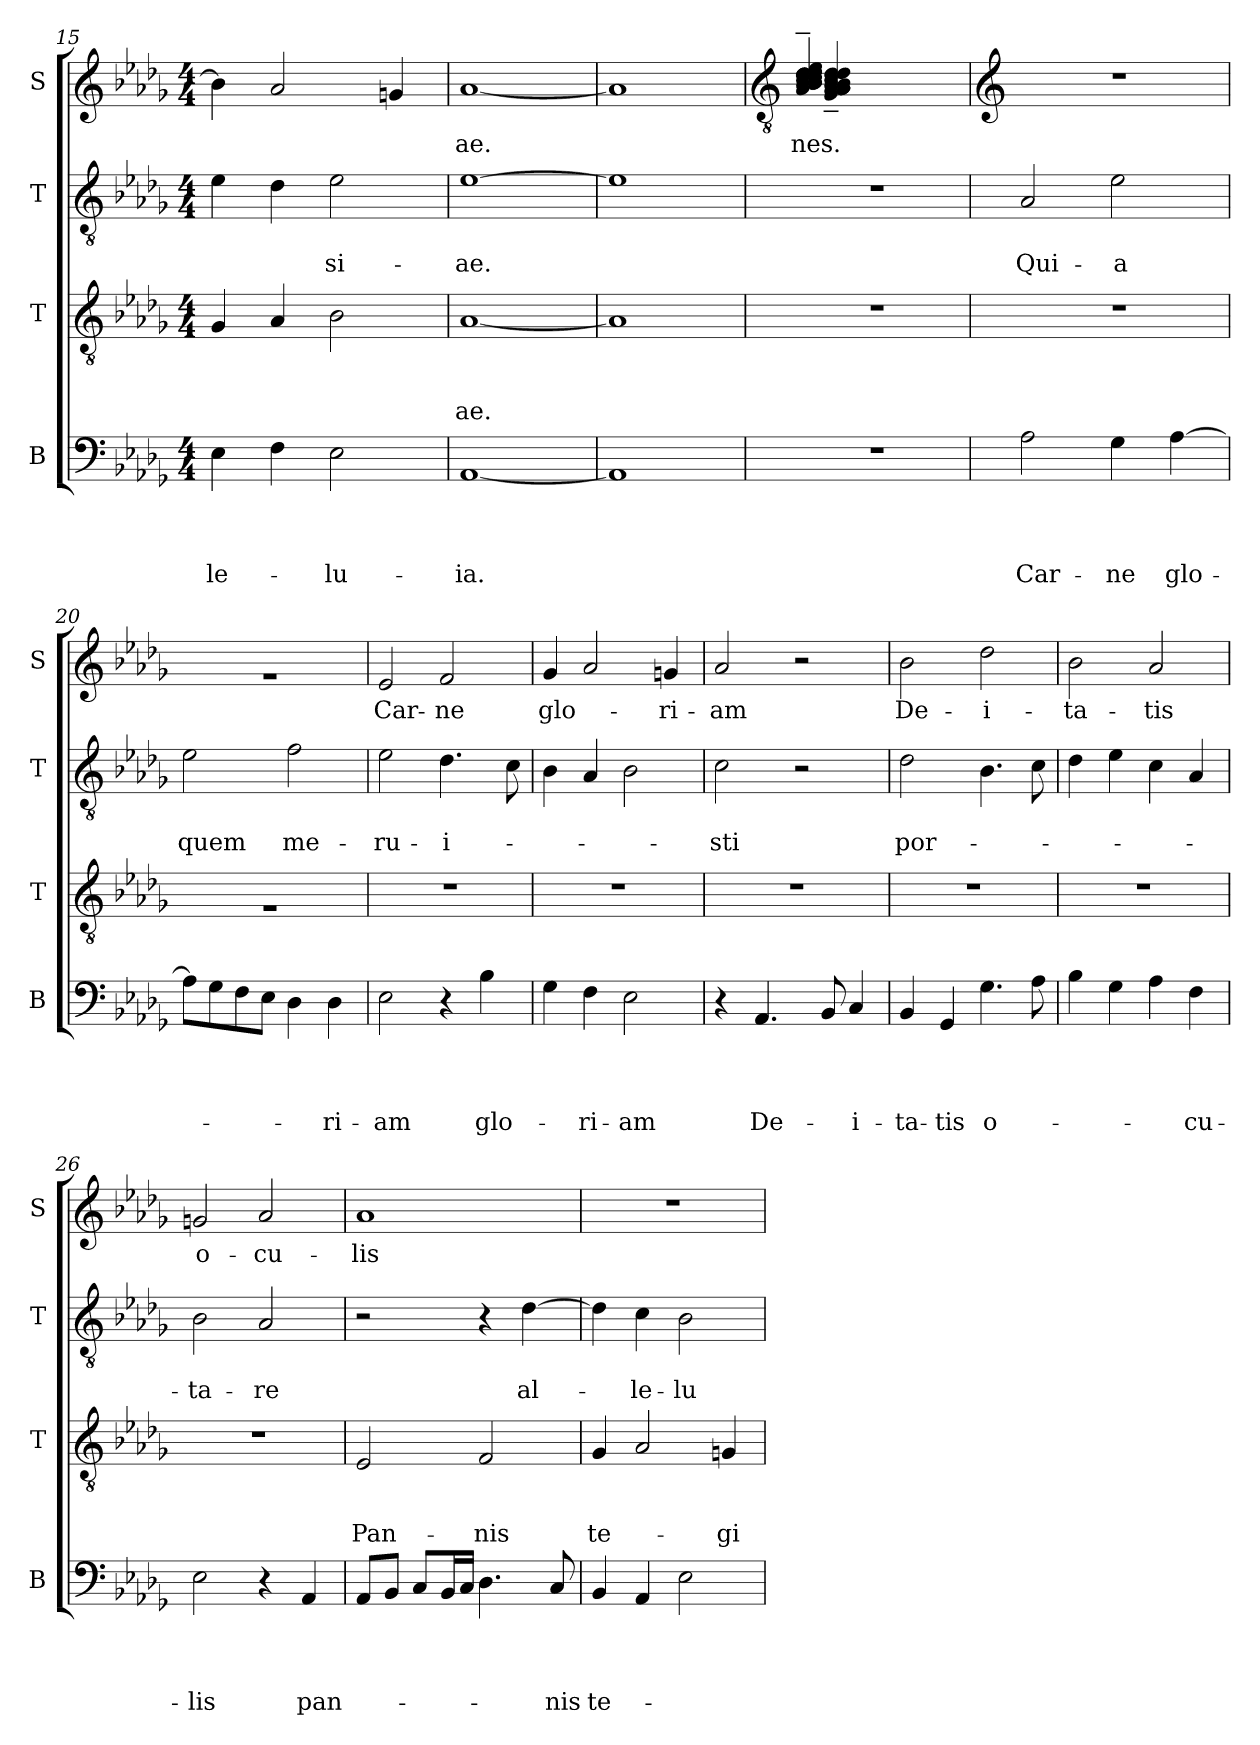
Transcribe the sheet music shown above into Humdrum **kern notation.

**kern	**text	**text	**text	**text	**kern	**text	**text	**text	**kern	**text	**text	**kern	**text
*part4	*part4	*part4	*part4	*part4	*part3	*part3	*part3	*part3	*part2	*part2	*part2	*part1	*part1
*staff4	*staff4	*staff4	*staff4	*staff4	*staff3	*staff3	*staff3	*staff3	*staff2	*staff2	*staff2	*staff1	*staff1
*I"B	*	*	*	*	*I"T	*	*	*	*I"T	*	*	*I"S	*
*I'B	*	*	*	*	*I'T	*	*	*	*I'T	*	*	*I'S	*
*clefF4	*	*	*	*	*clefGv2	*	*	*	*clefGv2	*	*	*clefG2	*
*k[b-e-a-d-g-]	*	*	*	*	*k[b-e-a-d-g-]	*	*	*	*k[b-e-a-d-g-]	*	*	*k[b-e-a-d-g-]	*
*D-:	*	*	*	*	*D-:	*	*	*	*D-:	*	*	*D-:	*
*M4/4	*	*	*	*	*M4/4	*	*	*	*M4/4	*	*	*M4/4	*
=15	=15	=15	=15	=15	=15	=15	=15	=15	=15	=15	=15	=15	=15
!	!	!	!	!LO:LY:b	!	!	!	!	!	!	!	!	!
4E-\	.	.	.	-le-	4G-/	.	.	.	4e-\	.	.	4b-\]	.
4F\	.	.	.	.	4A-/	.	.	.	4d-\	.	.	2a-/	.
!	!	!	!	!LO:LY:b	!	!	!	!	!	!	!LO:LY:b	!	!
2E-\	.	.	.	-lu-	2B-\	.	.	.	2e-\	.	-si-	.	.
.	.	.	.	.	.	.	.	.	.	.	.	4gn/	.
=16	=16	=16	=16	=16	=16	=16	=16	=16	=16	=16	=16	=16	=16
!	!	!	!	!LO:LY:b	!	!	!	!LO:LY:b	!	!	!LO:LY:b	!	!LO:LY:b
[<1AA-	.	.	.	-ia.	[<1A-	.	.	-ae.	[>1e-	.	-ae.	[<1a-	-ae.
=17	=17	=17	=17	=17	=17	=17	=17	=17	=17	=17	=17	=17	=17
1AA-]	.	.	.	.	1A-]	.	.	.	1e-]	.	.	1a-]	.
!!LO:LB:g=z
=18	=18	=18	=18	=18	=18	=18	=18	=18	=18	=18	=18	=18	=18
*	*	*	*	*	*	*	*	*	*	*	*	*clefGv2	*
!	!	!	!	!	!	!	!	!	!	!	!	!	!LO:LY:b
*	*	*	*	*	*	*	*	*	*	*	*	*^	*
!	!	!	!	!	!	!	!	!	!	!	!	!	!	!LO:LY:b
1r	.	.	.	.	1r	.	.	.	1r	.	.	4A-/~< 4B-/~< 4B-/~< 4B-/~< 4c/~< 4c/~< 4d-/~< 4d-/~< 4d-/~< 4d-/~< 4d-/~< 4e-/~<	4G-/~< 4A-/~< 4A-/~< 4A-/~< 4B-/~< 4B-/~< 4c/~< 4d-/~< 4d-/~<	-nes.
.	.	.	.	.	.	.	.	.	.	.	.	2.ryy	2.ryy	.
*	*	*	*	*	*	*	*	*	*	*	*	*v	*v	*
!!LO:PB:g=z
=19	=19	=19	=19	=19	=19	=19	=19	=19	=19	=19	=19	=19	=19
*	*	*	*	*	*	*	*	*	*	*	*	*clefG2	*
*	*	*	*	*	*	*	*	*	*	*	*	*^	*
!	!	!	!	!LO:LY:b	!	!	!	!	!	!	!LO:LY:b	!	!	!
*	*	*	*	*	*	*	*	*	*	*	*	*v	*v	*
2A-\	.	.	.	Car-	1r	.	.	.	2A-/	.	Qui-	1r	.
!	!	!	!	!LO:LY:b	!	!	!	!	!	!	!LO:LY:b	!	!
4G-\	.	.	.	-ne	.	.	.	.	2e-\	.	-a	.	.
!	!	!	!	!LO:LY:b	!	!	!	!	!	!	!	!	!
[>4A-\	.	.	.	glo-	.	.	.	.	.	.	.	.	.
=20	=20	=20	=20	=20	=20	=20	=20	=20	=20	=20	=20	=20	=20
!	!	!	!	!	!	!	!	!	!	!	!LO:LY:b	!	!
8A-\L]	.	.	.	.	1rA	.	.	.	2e-\	.	quem	1ra	.
8G-\	.	.	.	.	.	.	.	.	.	.	.	.	.
8F\	.	.	.	.	.	.	.	.	.	.	.	.	.
8E-\J	.	.	.	.	.	.	.	.	.	.	.	.	.
!	!	!	!	!	!	!	!	!	!	!	!LO:LY:b	!	!
4D-\	.	.	.	.	.	.	.	.	2f\	.	me-	.	.
!	!	!	!	!LO:LY:b	!	!	!	!	!	!	!	!	!
4D-\	.	.	.	-ri-	.	.	.	.	.	.	.	.	.
=21	=21	=21	=21	=21	=21	=21	=21	=21	=21	=21	=21	=21	=21
!	!	!	!	!LO:LY:b	!	!	!	!	!	!	!LO:LY:b	!	!LO:LY:b
2E-\	.	.	.	-am	1r	.	.	.	2e-\	.	-ru-	2e-/	Car-
!	!	!	!	!	!	!	!	!	!	!	!LO:LY:b	!	!LO:LY:b
4r	.	.	.	.	.	.	.	.	4.d-\	.	-i-	2f/	-ne
!	!	!	!	!LO:LY:b	!	!	!	!	!	!	!	!	!
4B-\	.	.	.	glo-	.	.	.	.	.	.	.	.	.
.	.	.	.	.	.	.	.	.	8c\	.	.	.	.
=22	=22	=22	=22	=22	=22	=22	=22	=22	=22	=22	=22	=22	=22
!	!	!	!	!	!	!	!	!	!	!	!	!	!LO:LY:b
4G-\	.	.	.	.	1r	.	.	.	4B-\	.	.	4g-/	glo-
!	!	!	!	!LO:LY:b	!	!	!	!	!	!	!	!	!
4F\	.	.	.	-ri-	.	.	.	.	4A-/	.	.	2a-/	.
!	!	!	!	!LO:LY:b	!	!	!	!	!	!	!	!	!
2E-\	.	.	.	-am	.	.	.	.	2B-\	.	.	.	.
!	!	!	!	!	!	!	!	!	!	!	!	!	!LO:LY:b
.	.	.	.	.	.	.	.	.	.	.	.	4gn/	-ri-
=23	=23	=23	=23	=23	=23	=23	=23	=23	=23	=23	=23	=23	=23
!	!	!	!	!	!	!	!	!	!	!	!LO:LY:b	!	!LO:LY:b
4r	.	.	.	.	1r	.	.	.	2c\	.	-sti	2a-/	-am
!	!	!	!	!LO:LY:b	!	!	!	!	!	!	!	!	!
4.AA-/	.	.	.	De-	.	.	.	.	.	.	.	.	.
.	.	.	.	.	.	.	.	.	2r	.	.	2r	.
8BB-/	.	.	.	.	.	.	.	.	.	.	.	.	.
!	!	!	!	!LO:LY:b	!	!	!	!	!	!	!	!	!
4C/	.	.	.	-i-	.	.	.	.	.	.	.	.	.
=24	=24	=24	=24	=24	=24	=24	=24	=24	=24	=24	=24	=24	=24
!	!	!	!	!LO:LY:b	!	!	!	!	!	!	!LO:LY:b	!	!LO:LY:b
4BB-/	.	.	.	-ta-	1r	.	.	.	2d-\	.	por-	2b-\	De-
!	!	!	!	!LO:LY:b:rj	!	!	!	!	!	!	!	!	!
4GG-/	.	.	.	-tis	.	.	.	.	.	.	.	.	.
!	!	!	!	!LO:LY:b	!	!	!	!	!	!	!	!	!LO:LY:b
4.G-\	.	.	.	o-	.	.	.	.	4.B-\	.	.	2dd-\	-i-
8A-\	.	.	.	.	.	.	.	.	8c\	.	.	.	.
=25	=25	=25	=25	=25	=25	=25	=25	=25	=25	=25	=25	=25	=25
!	!	!	!	!	!	!	!	!	!	!	!	!	!LO:LY:b
4B-\	.	.	.	.	1r	.	.	.	4d-\	.	.	2b-\	-ta-
4G-\	.	.	.	.	.	.	.	.	4e-\	.	.	.	.
!	!	!	!	!	!	!	!	!	!	!	!	!	!LO:LY:b
4A-\	.	.	.	.	.	.	.	.	4c\	.	.	2a-/	-tis
!	!	!	!	!LO:LY:b	!	!	!	!	!	!	!	!	!
4F\	.	.	.	-cu-	.	.	.	.	4A-/	.	.	.	.
=26	=26	=26	=26	=26	=26	=26	=26	=26	=26	=26	=26	=26	=26
!	!	!	!	!LO:LY:b	!	!	!	!	!	!	!LO:LY:b	!	!LO:LY:b
2E-\	.	.	.	-lis	1r	.	.	.	2B-\	.	-ta-	2gn/	o-
!	!	!	!	!	!	!	!	!	!	!	!LO:LY:b	!	!LO:LY:b
4r	.	.	.	.	.	.	.	.	2A-/	.	-re	2a-/	-cu-
!	!	!	!	!LO:LY:b	!	!	!	!	!	!	!	!	!
4AA-/	.	.	.	pan-	.	.	.	.	.	.	.	.	.
!!LO:LB:g=z
=27	=27	=27	=27	=27	=27	=27	=27	=27	=27	=27	=27	=27	=27
!	!	!	!	!	!	!	!	!LO:LY:b	!	!	!	!	!LO:LY:b
8AA-/L	.	.	.	.	2E-/	.	.	Pan-	2r	.	.	1a-	-lis
8BB-/J	.	.	.	.	.	.	.	.	.	.	.	.	.
8C/L	.	.	.	.	.	.	.	.	.	.	.	.	.
16BB-/L	.	.	.	.	.	.	.	.	.	.	.	.	.
16C/JJ	.	.	.	.	.	.	.	.	.	.	.	.	.
!	!	!	!	!	!	!	!	!LO:LY:b	!	!	!	!	!
4.D-\	.	.	.	.	2F/	.	.	-nis	4r	.	.	.	.
!	!	!	!	!	!	!	!	!	!	!	!LO:LY:b	!	!
.	.	.	.	.	.	.	.	.	[>4d-\	.	al-	.	.
!	!	!	!	!LO:LY:b	!	!	!	!	!	!	!	!	!
8C/	.	.	.	-nis	.	.	.	.	.	.	.	.	.
=28	=28	=28	=28	=28	=28	=28	=28	=28	=28	=28	=28	=28	=28
!	!	!	!	!LO:LY:b	!	!	!	!LO:LY:b	!	!	!	!	!
4BB-/	.	.	.	te-	4G-/	.	.	te-	4d-\]	.	.	1r	.
!	!	!	!	!	!	!	!	!	!	!	!LO:LY:b	!	!
4AA-/	.	.	.	.	2A-/	.	.	.	4c\	.	-le-	.	.
!	!	!	!	!	!	!	!	!	!	!	!LO:LY:b:rj	!	!
2E-\	.	.	.	.	.	.	.	.	2B-\	.	-lu-	.	.
!	!	!	!	!	!	!	!	!LO:LY:b	!	!	!	!	!
.	.	.	.	.	4Gn/	.	.	-gi-	.	.	.	.	.
=	=	=	=	=	=	=	=	=	=	=	=	=	=
*-	*-	*-	*-	*-	*-	*-	*-	*-	*-	*-	*-	*-	*-
